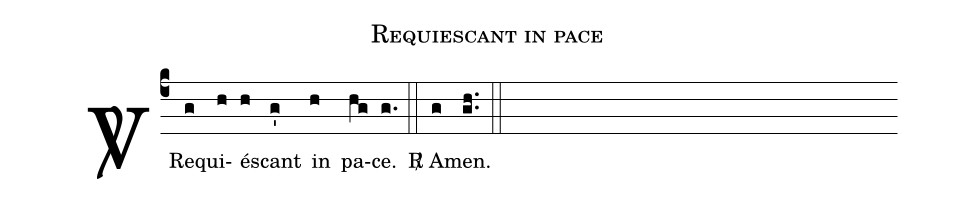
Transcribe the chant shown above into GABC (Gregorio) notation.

name: Requiescant in pace;
%%
(c4)<sp>V/</sp>~Re(g)qui(h)é(h)scant(g') in(h) pa(hg)ce.(g.) (::)
<sp>R/</sp>~A(g)men.(gh..) (::)
